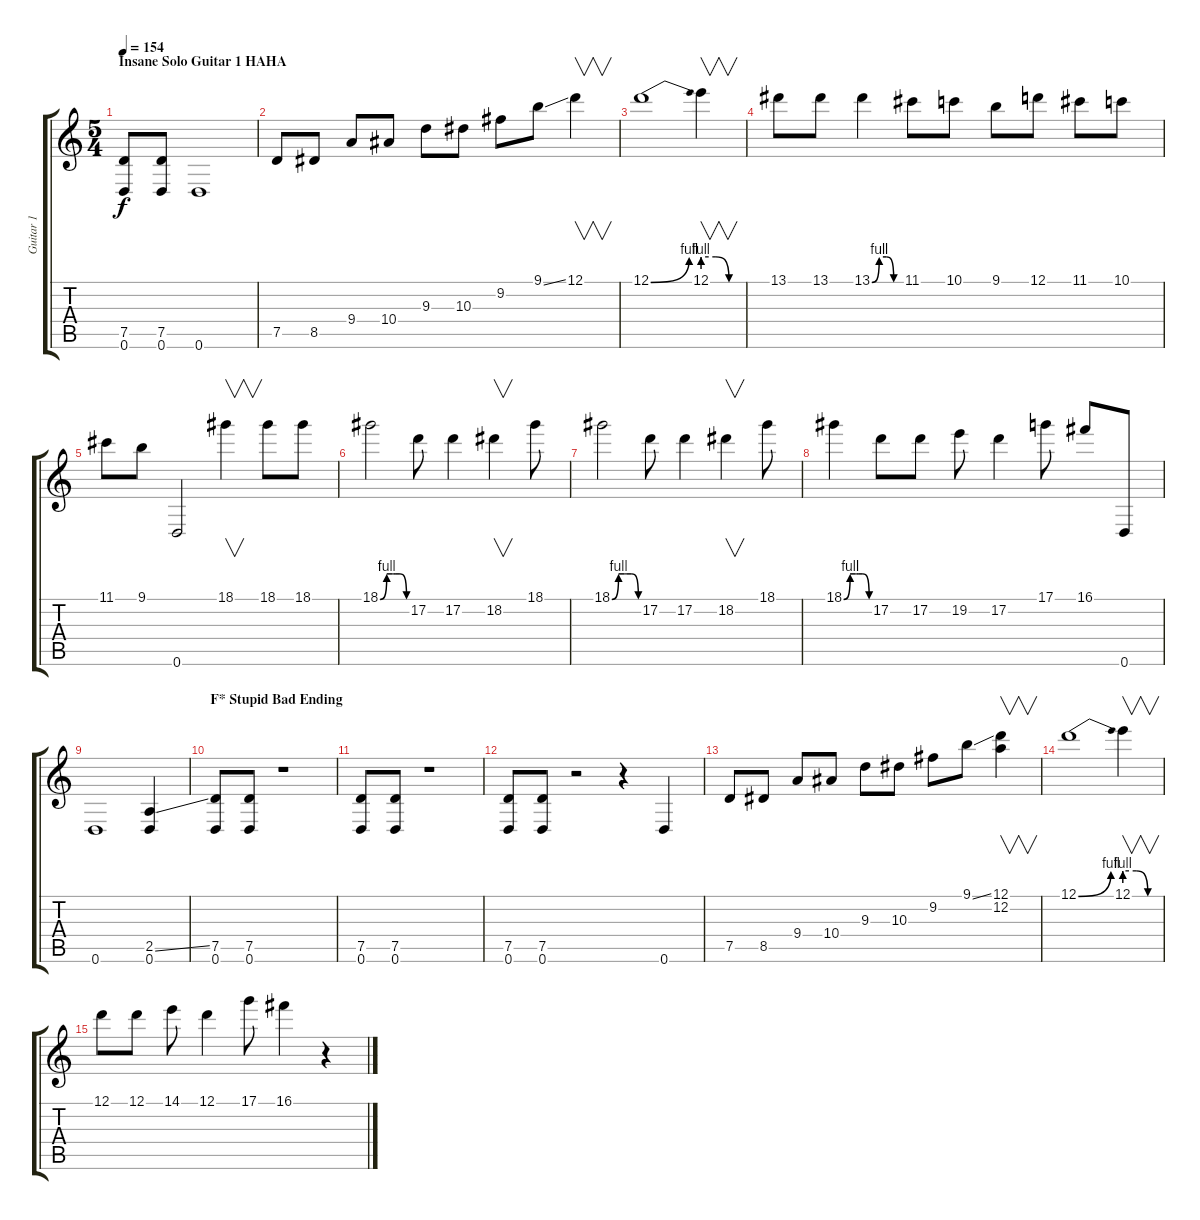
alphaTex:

\track ("Guitar 1" "Guitar 1") {instrument distortionguitar}
\staff {score tabs}
\tuning (D4 A3 F3 C3 G2 D2) {hide}
\ts (5 4)
\section ("" "Insane Solo Guitar 1 HAHA")
\tempo 154
\clef g2
\ks c
(7.5 0.6).8{dy f} (7.5 0.6).8 0.6.1 |
7.5.8 8.5.8 9.4.8 10.4.8 9.3.8 10.3.8 9.2.8 9.1{ss}.8 12.1.4{v} |
12.1{be (bend 0 0 60 4)}.1 12.1{be (custom 0 4 20 4 40 0 60 0)}.4{v} |
13.1.8 13.1.8 13.1{be (custom 0 0 15 4 30 4 45 0 60 0)}.4 11.1.8 10.1.8 9.1.8 12.1.8 11.1.8 10.1.8 |
11.1.8 9.1.8 0.6.2 18.1.4{v} 18.1.8 18.1.8 |
18.1{be (custom 0 0 15 4 28 4 30 4 34 4 45 4 60 0)}.2 17.2.8 17.2.4 18.2.4{v} 18.1.8 |
18.1{be (custom 0 0 15 4 28 4 30 4 34 4 45 4 60 0)}.2 17.2.8 17.2.4 18.2.4{v} 18.1.8 |
18.1{be (custom 0 0 15 4 28 4 30 4 34 4 45 4 60 0)}.4 17.2.8 17.2.8 19.2.8 17.2.4 17.1.8 16.1.8 0.6.8 |
0.6.1 (2.5{ss} 0.6).4 |
\section ("" "F* Stupid Bad Ending")
(7.5 0.6).8 (7.5 0.6).8 r.1 |
(7.5 0.6).8 (7.5 0.6).8 r.1 |
(7.5 0.6).8 (7.5 0.6).8 r.2 r.4 0.6.4 |
7.5.8 8.5.8 9.4.8 10.4.8 9.3.8 10.3.8 9.2.8 9.1{ss}.8 (12.1 12.2).4{v} |
12.1{be (bend 0 0 60 4)}.1 12.1{be (custom 0 4 20 4 40 0 60 0)}.4{v} |
12.1.8 12.1.8 14.1.8 12.1.4 17.1.8 16.1.4 r.4
